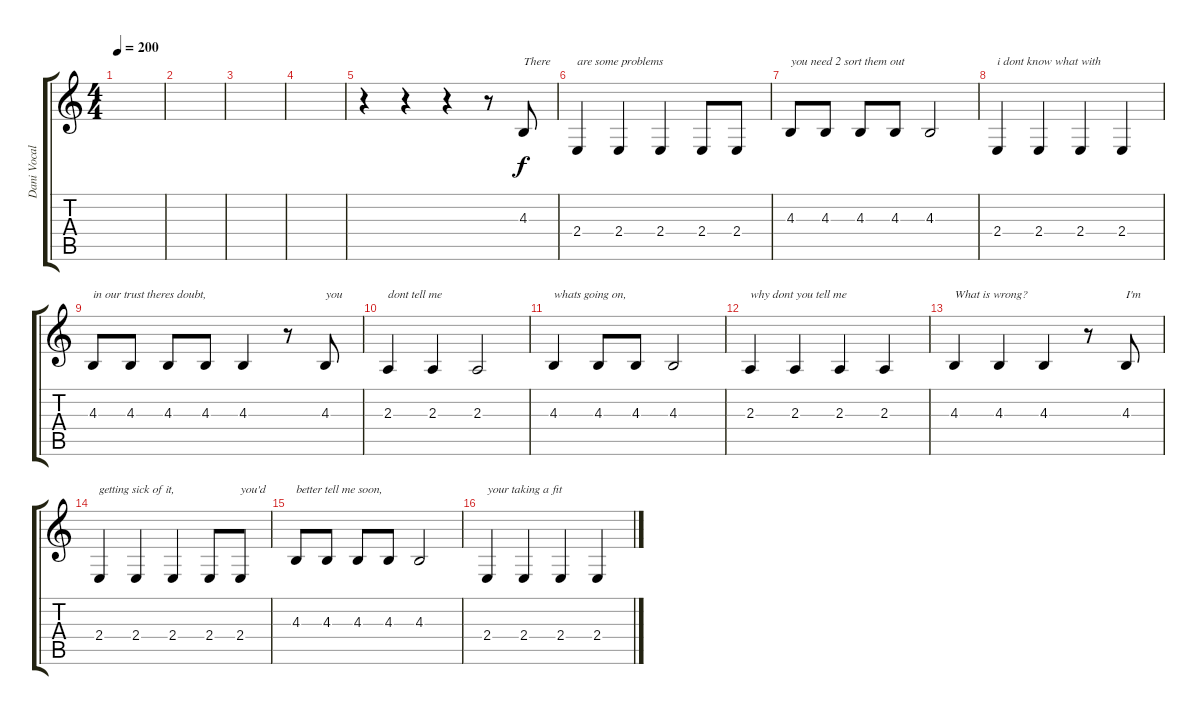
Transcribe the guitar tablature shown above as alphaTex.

\track ("Dani Vocals" "Dani Vocal") {instrument tenorsax}
\staff {score tabs}
\tuning (E4 B3 G3 D3 A2 E2) {hide}
\ts (4 4)
\tempo 200
\clef g2
\ks c
|
|
|
|
r.4 r.4 r.4 r.8 4.3.8{txt "There"} |
2.4.4{txt "are some problems"} 2.4.4 2.4.4 2.4.8 2.4.8 |
4.3.8{txt "you need 2 sort them out"} 4.3.8 4.3.8 4.3.8 4.3.2 |
2.4.4{txt "i dont know what with"} 2.4.4 2.4.4 2.4.4 |
4.3.8{txt "in our trust theres doubt,"} 4.3.8 4.3.8 4.3.8 4.3.4 r.8 4.3.8{txt "you"} |
2.3.4{txt "dont tell me"} 2.3.4 2.3.2 |
4.3.4{txt "whats going on,"} 4.3.8 4.3.8 4.3.2 |
2.3.4{txt "why dont you tell me"} 2.3.4 2.3.4 2.3.4 |
4.3.4{txt "What is wrong?"} 4.3.4 4.3.4 r.8 4.3.8{txt "I'm"} |
2.4.4{txt "getting sick of it,"} 2.4.4 2.4.4 2.4.8 2.4.8{txt "you'd"} |
4.3.8{txt "better tell me soon,"} 4.3.8 4.3.8 4.3.8 4.3.2 |
2.4.4{txt "your taking a fit"} 2.4.4 2.4.4 2.4.4
